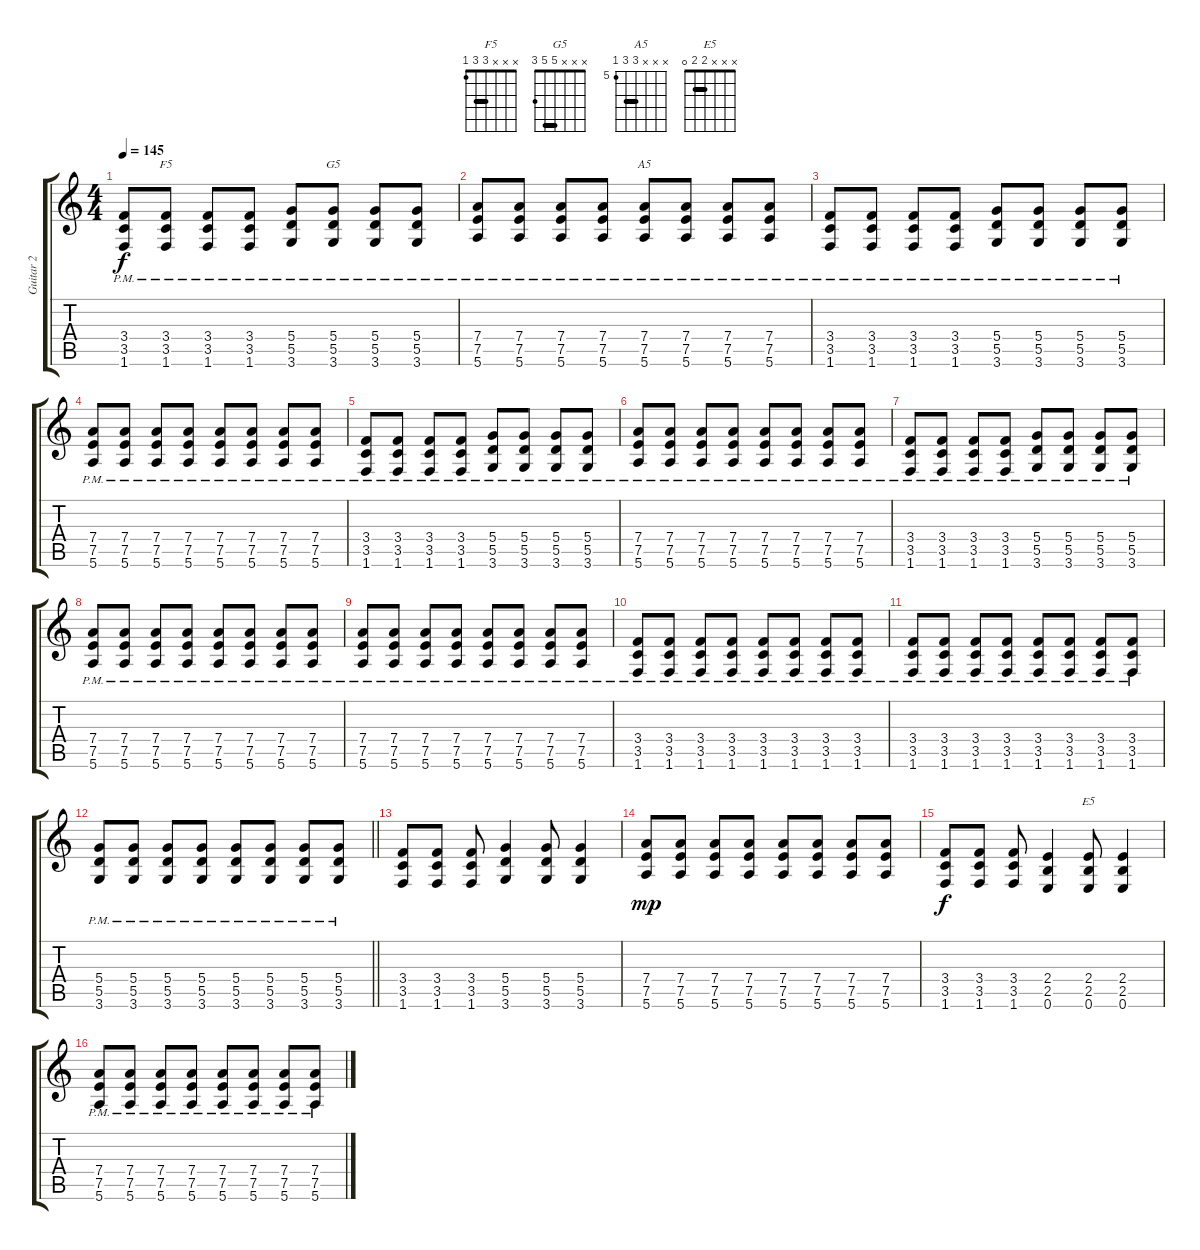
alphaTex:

\track ("Guitar 2" "Guitar 2") {instrument distortionguitar}
\staff {score tabs}
\tuning (E4 B3 G3 D3 A2 E2) {hide}
\chord ("F5" x x x 3 3 1) {barre 3}
\chord ("G5" x x x 5 5 3) {barre 5}
\chord ("A5" x x x 7 7 5) {firstfret 5 barre 7}
\chord ("E5" x x x 2 2 0) {barre 2}
\ts (4 4)
\tempo 145
\clef g2
\ks c
(3.4 3.5{pm} 1.6{pm}).8{dy f} (3.4 3.5{pm} 1.6{pm}).8{ch "F5"} (3.4 3.5{pm} 1.6{pm}).8 (3.4 3.5{pm} 1.6{pm}).8 (5.4 5.5{pm} 3.6{pm}).8 (5.4 5.5{pm} 3.6{pm}).8{ch "G5"} (5.4 5.5{pm} 3.6{pm}).8 (5.4 5.5{pm} 3.6{pm}).8 |
(7.4 7.5{pm} 5.6{pm}).8 (7.4 7.5{pm} 5.6{pm}).8 (7.4 7.5{pm} 5.6{pm}).8 (7.4 7.5{pm} 5.6{pm}).8 (7.4 7.5{pm} 5.6{pm}).8{ch "A5"} (7.4 7.5{pm} 5.6{pm}).8 (7.4 7.5{pm} 5.6{pm}).8 (7.4 7.5{pm} 5.6{pm}).8 |
(3.4 3.5{pm} 1.6{pm}).8 (3.4 3.5{pm} 1.6{pm}).8 (3.4 3.5{pm} 1.6{pm}).8 (3.4 3.5{pm} 1.6{pm}).8 (5.4 5.5{pm} 3.6{pm}).8 (5.4 5.5{pm} 3.6{pm}).8 (5.4 5.5{pm} 3.6{pm}).8 (5.4 5.5{pm} 3.6{pm}).8 |
(7.4 7.5{pm} 5.6{pm}).8 (7.4 7.5{pm} 5.6{pm}).8 (7.4 7.5{pm} 5.6{pm}).8 (7.4 7.5{pm} 5.6{pm}).8 (7.4 7.5{pm} 5.6{pm}).8 (7.4 7.5{pm} 5.6{pm}).8 (7.4 7.5{pm} 5.6{pm}).8 (7.4 7.5{pm} 5.6{pm}).8 |
(3.4 3.5{pm} 1.6{pm}).8 (3.4 3.5{pm} 1.6{pm}).8 (3.4 3.5{pm} 1.6{pm}).8 (3.4 3.5{pm} 1.6{pm}).8 (5.4 5.5{pm} 3.6{pm}).8 (5.4 5.5{pm} 3.6{pm}).8 (5.4 5.5{pm} 3.6{pm}).8 (5.4 5.5{pm} 3.6{pm}).8 |
(7.4 7.5{pm} 5.6{pm}).8 (7.4 7.5{pm} 5.6{pm}).8 (7.4 7.5{pm} 5.6{pm}).8 (7.4 7.5{pm} 5.6{pm}).8 (7.4 7.5{pm} 5.6{pm}).8 (7.4 7.5{pm} 5.6{pm}).8 (7.4 7.5{pm} 5.6{pm}).8 (7.4 7.5{pm} 5.6{pm}).8 |
(3.4 3.5{pm} 1.6{pm}).8 (3.4 3.5{pm} 1.6{pm}).8 (3.4 3.5{pm} 1.6{pm}).8 (3.4 3.5{pm} 1.6{pm}).8 (5.4 5.5{pm} 3.6{pm}).8 (5.4 5.5{pm} 3.6{pm}).8 (5.4 5.5{pm} 3.6{pm}).8 (5.4 5.5{pm} 3.6{pm}).8 |
(7.4 7.5{pm} 5.6{pm}).8 (7.4 7.5{pm} 5.6{pm}).8 (7.4 7.5{pm} 5.6{pm}).8 (7.4 7.5{pm} 5.6{pm}).8 (7.4 7.5{pm} 5.6{pm}).8 (7.4 7.5{pm} 5.6{pm}).8 (7.4 7.5{pm} 5.6{pm}).8 (7.4 7.5{pm} 5.6{pm}).8 |
(7.4 7.5{pm} 5.6{pm}).8 (7.4 7.5{pm} 5.6{pm}).8 (7.4 7.5{pm} 5.6{pm}).8 (7.4 7.5{pm} 5.6{pm}).8 (7.4 7.5{pm} 5.6{pm}).8 (7.4 7.5{pm} 5.6{pm}).8 (7.4 7.5{pm} 5.6{pm}).8 (7.4 7.5{pm} 5.6{pm}).8 |
(3.4 3.5{pm} 1.6{pm}).8 (3.4 3.5{pm} 1.6{pm}).8 (3.4 3.5{pm} 1.6{pm}).8 (3.4 3.5{pm} 1.6{pm}).8 (3.4 3.5{pm} 1.6{pm}).8 (3.4 3.5{pm} 1.6{pm}).8 (3.4 3.5{pm} 1.6{pm}).8 (3.4 3.5{pm} 1.6{pm}).8 |
(3.4 3.5{pm} 1.6{pm}).8 (3.4 3.5{pm} 1.6{pm}).8 (3.4 3.5{pm} 1.6{pm}).8 (3.4 3.5{pm} 1.6{pm}).8 (3.4 3.5{pm} 1.6{pm}).8 (3.4 3.5{pm} 1.6{pm}).8 (3.4 3.5{pm} 1.6{pm}).8 (3.4 3.5{pm} 1.6{pm}).8 |
\barLineRight lightlight
(5.4 5.5{pm} 3.6{pm}).8 (5.4 5.5{pm} 3.6{pm}).8 (5.4 5.5{pm} 3.6{pm}).8 (5.4 5.5{pm} 3.6{pm}).8 (5.4 5.5{pm} 3.6{pm}).8 (5.4 5.5{pm} 3.6{pm}).8 (5.4 5.5{pm} 3.6{pm}).8 (5.4 5.5{pm} 3.6{pm}).8 |
\section ("" "")
(3.4 3.5 1.6).8 (3.4 3.5 1.6).8 (3.4 3.5 1.6).8 (5.4 5.5 3.6).4 (5.4 5.5 3.6).8 (5.4 5.5 3.6).4 |
(7.4 7.5 5.6).8{dy mp} (7.4 7.5 5.6).8 (7.4 7.5 5.6).8 (7.4 7.5 5.6).8 (7.4 7.5 5.6).8 (7.4 7.5 5.6).8 (7.4 7.5 5.6).8 (7.4 7.5 5.6).8 |
(3.4 3.5 1.6).8{dy f} (3.4 3.5 1.6).8 (3.4 3.5 1.6).8 (2.4 2.5 0.6).4 (2.4 2.5 0.6).8{ch "E5"} (2.4 2.5 0.6).4 |
(7.4 7.5{pm} 5.6{pm}).8 (7.4 7.5{pm} 5.6{pm}).8 (7.4 7.5{pm} 5.6{pm}).8 (7.4 7.5{pm} 5.6{pm}).8 (7.4 7.5{pm} 5.6{pm}).8 (7.4 7.5{pm} 5.6{pm}).8 (7.4 7.5{pm} 5.6{pm}).8 (7.4 7.5{pm} 5.6{pm}).8
